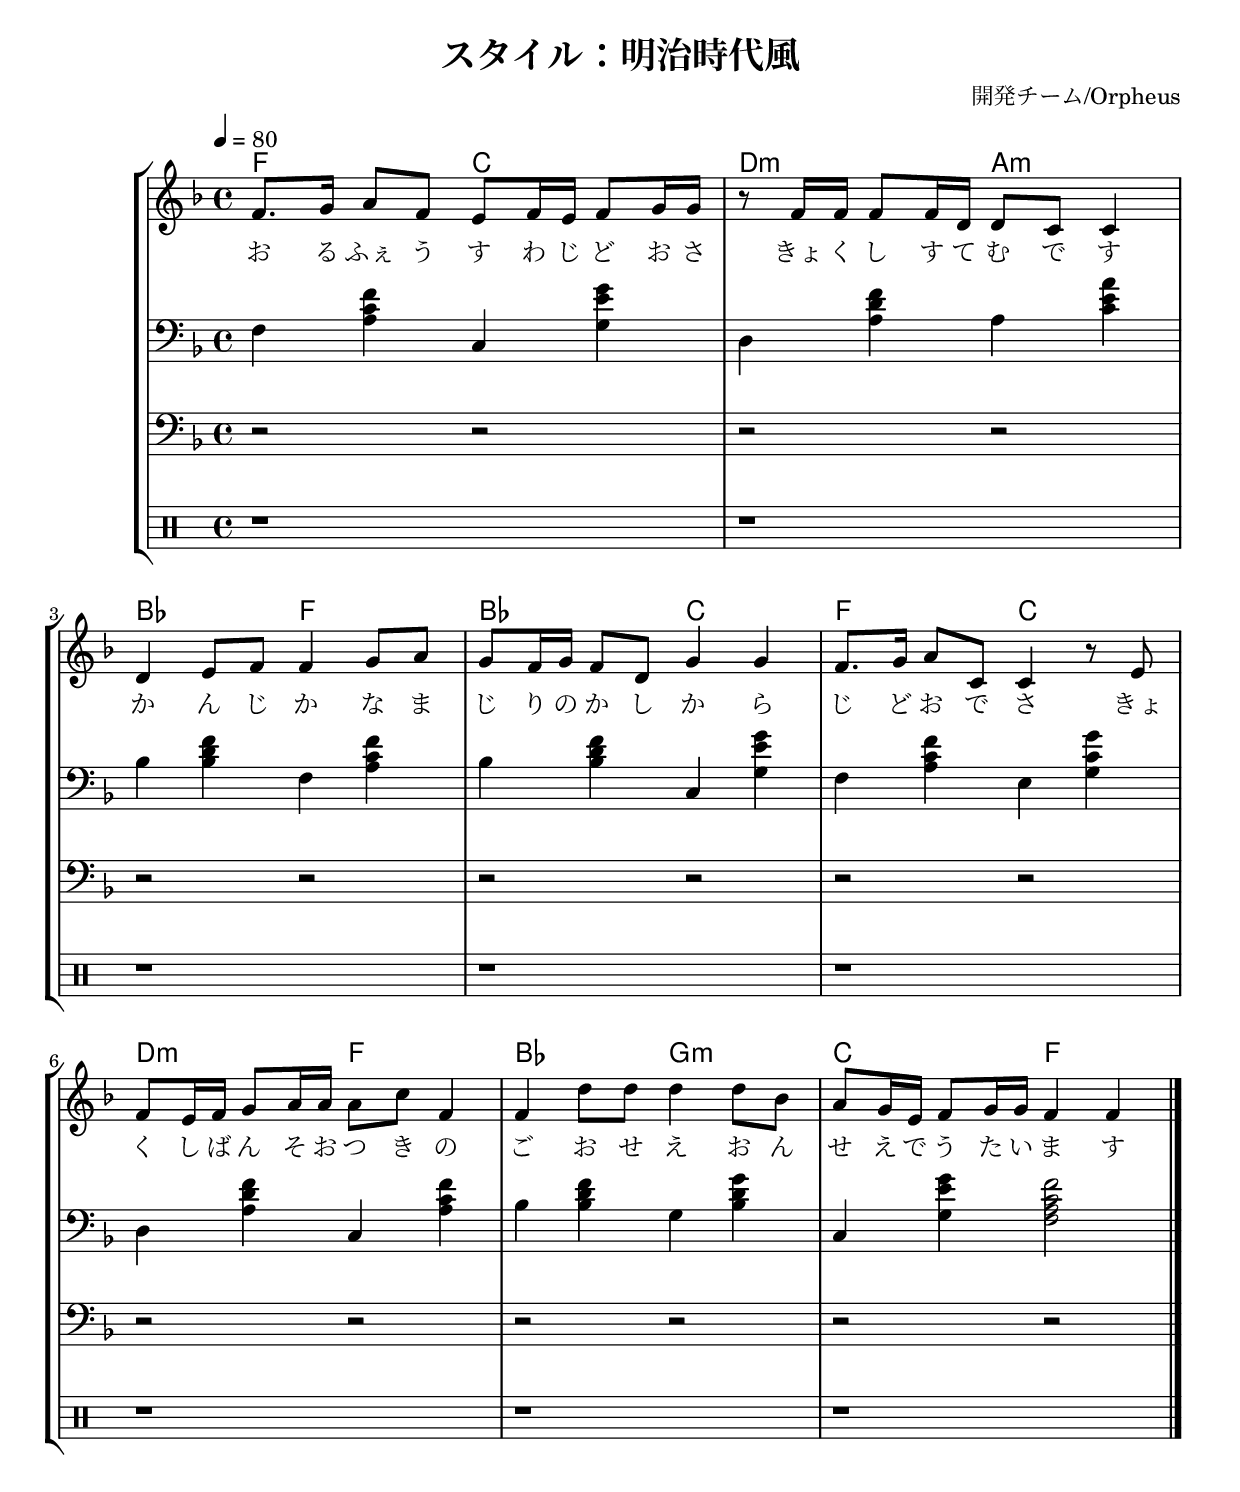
\version "2.12.1"

\header {
	title = \markup {スタイル：明治時代風}
	composer = \markup \center-column {開発チーム/Orpheus}
}

harmony = \chordmode {
	f2 c d:m a:m bes f bes c f c d:m f bes g:m c f 
}

melody = {
	\set Staff.midiInstrument = #"fss0.42"
		\key f \major
	\tempo 4 = 80
 f'8.  g'16  a'8  f'8  e'8  f'16  e'16  f'8  g'16  g'16 
	r8  f'16  f'16  f'8  f'16  d'16  d'8  c'8  c'4 
	d'4  e'8  f'8  f'4  g'8  a'8 
	g'8  f'16  g'16  f'8  d'8  g'4  g'4 
	f'8.  g'16  a'8  c'8  c'4  r8  e'8 
	f'8  e'16  f'16  g'8  a'16  a'16  a'8  c''8  f'4 
	f'4  d''8  d''8  d''4  d''8  bes'8 
	a'8  g'16  e'16  f'8  g'16  g'16  f'4  f'4
}

words = \lyricmode {
	お  る  ふぇ  う  す  わ  じ  ど  お  さ  きょ  く  し  す  て  む  で  す  か  ん  じ  か  な  ま  じ  り  の  か  し  か  ら  じ  ど  お  で  さ  きょ  く  し  ば  ん  そ  お  つ  き  の  ご  お  せ  え  お  ん  せ  え  で  う  た  い  ま  す  
}

tempochange = {
	\tempo 4 = 80
	r1 | r1 | r1 | r1 | r1 | r1 | r1 | r1 \bar "|."
}

mainacc = {
	\clef bass
	\set Staff.midiInstrument = #"String Ensemble 1"
	\key f \major
	\tempo 4 = 80
	f4 <a c' f'>4
	c4 <g e' g'>4
	d4 <a d' f'>4
	a4 <c' e' a'>4
	bes4 <bes d' f'>4
	f4 <a c' f'>4
	bes4 <bes d' f'>4
	c4 <g e' g'>4
	f4 <a c' f'>4
	e4 <g c' g'>4
	d4 <a d' f'>4
	c4 <a c' f'>4
	bes4 <bes d' f'>4
	g4 <bes d' g'>4
	c4 <g e' g'>4
	<f a c' f'>2
	\bar "|."
}

subacc = {
	\clef bass
	\set Staff.midiInstrument = #"Pizzicato Strings"
	\key f \major
	\tempo 4 = 80
	r2
	r2
	r2
	r2
	r2
	r2
	r2
	r2
	r2
	r2
	r2
	r2
	r2
	r2
	r2
	r2
	\bar "|."
}

percA = {
	\drummode {
	r1 |r1 |r1 |r1 |r1 |r1 |r1 |r1 \bar "|."
	}
}

percB = {
	\drummode {
	r1 |r1 |r1 |r1 |r1 |r1 |r1 |r1 \bar "|."
	}
}

percC = {
	\drummode {
	r1 |r1 |r1 |r1 |r1 |r1 |r1 |r1 \bar "|."
	}
}

percD = {
	\drummode {
	r1 |r1 |r1 |r1 |r1 |r1 |r1 |r1 \bar "|."
	}
}

percE = {
	\drummode {
	r1 |r1 |r1 |r1 |r1 |r1 |r1 |r1 \bar "|."
	}
}

\score {
	<<
		\new StaffGroup <<
			\new ChordNames {\harmony}
			\new Voice = "melody" {\melody}
			\new Lyrics \lyricsto "melody" \words
			\new Staff = "mainacc" {\mainacc}
			\new Staff = "subacc" {\subacc}
			\new DrumStaff <<
				\new DrumVoice {\percA}
				\new DrumVoice {\percB}
				\new DrumVoice {\percC}
				\new DrumVoice {\percD}
				\new DrumVoice {\percE}
			>>
		>>
	>>
	\layout { }
}
